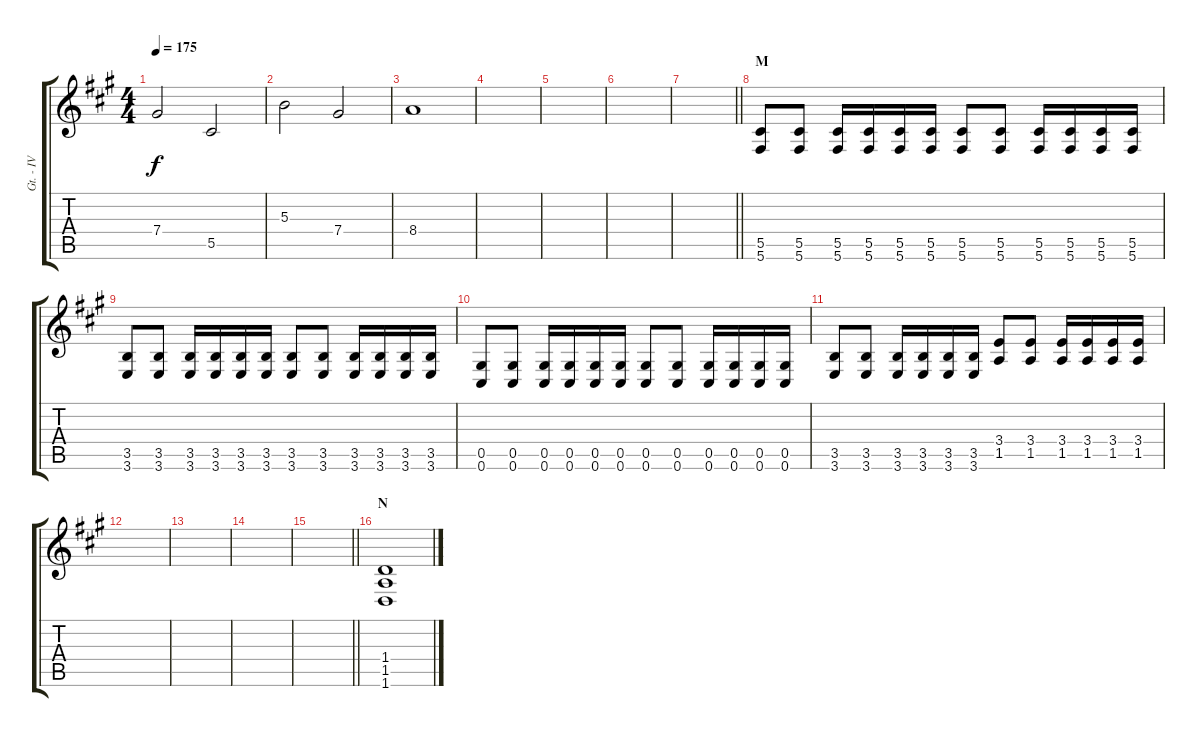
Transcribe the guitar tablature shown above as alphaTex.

\track ("Gt. - IV" "Gt. - IV") {instrument distortionguitar}
\staff {score tabs}
\tuning (Eb4 Bb3 Gb3 Db3 Ab2 Db2) {hide}
\ts (4 4)
\tempo 175
\clef g2
\ks f#minor
7.4.2{dy f} 5.5.2 |
5.3.2 7.4.2 |
8.4.1 |
|
|
|
\barLineRight lightlight
|
\section ("" "M")
(5.5 5.6).8 (5.5 5.6).8 (5.5 5.6).16 (5.5 5.6).16 (5.5 5.6).16 (5.5 5.6).16 (5.5 5.6).8 (5.5 5.6).8 (5.5 5.6).16 (5.5 5.6).16 (5.5 5.6).16 (5.5 5.6).16 |
(3.5 3.6).8 (3.5 3.6).8 (3.5 3.6).16 (3.5 3.6).16 (3.5 3.6).16 (3.5 3.6).16 (3.5 3.6).8 (3.5 3.6).8 (3.5 3.6).16 (3.5 3.6).16 (3.5 3.6).16 (3.5 3.6).16 |
(0.5 0.6).8 (0.5 0.6).8 (0.5 0.6).16 (0.5 0.6).16 (0.5 0.6).16 (0.5 0.6).16 (0.5 0.6).8 (0.5 0.6).8 (0.5 0.6).16 (0.5 0.6).16 (0.5 0.6).16 (0.5 0.6).16 |
(3.5 3.6).8 (3.5 3.6).8 (3.5 3.6).16 (3.5 3.6).16 (3.5 3.6).16 (3.5 3.6).16 (3.4 1.5).8 (3.4 1.5).8 (3.4 1.5).16 (3.4 1.5).16 (3.4 1.5).16 (3.4 1.5).16 |
|
|
|
\barLineRight lightlight
|
\section ("" "N")
(1.4 1.5 1.6).1
